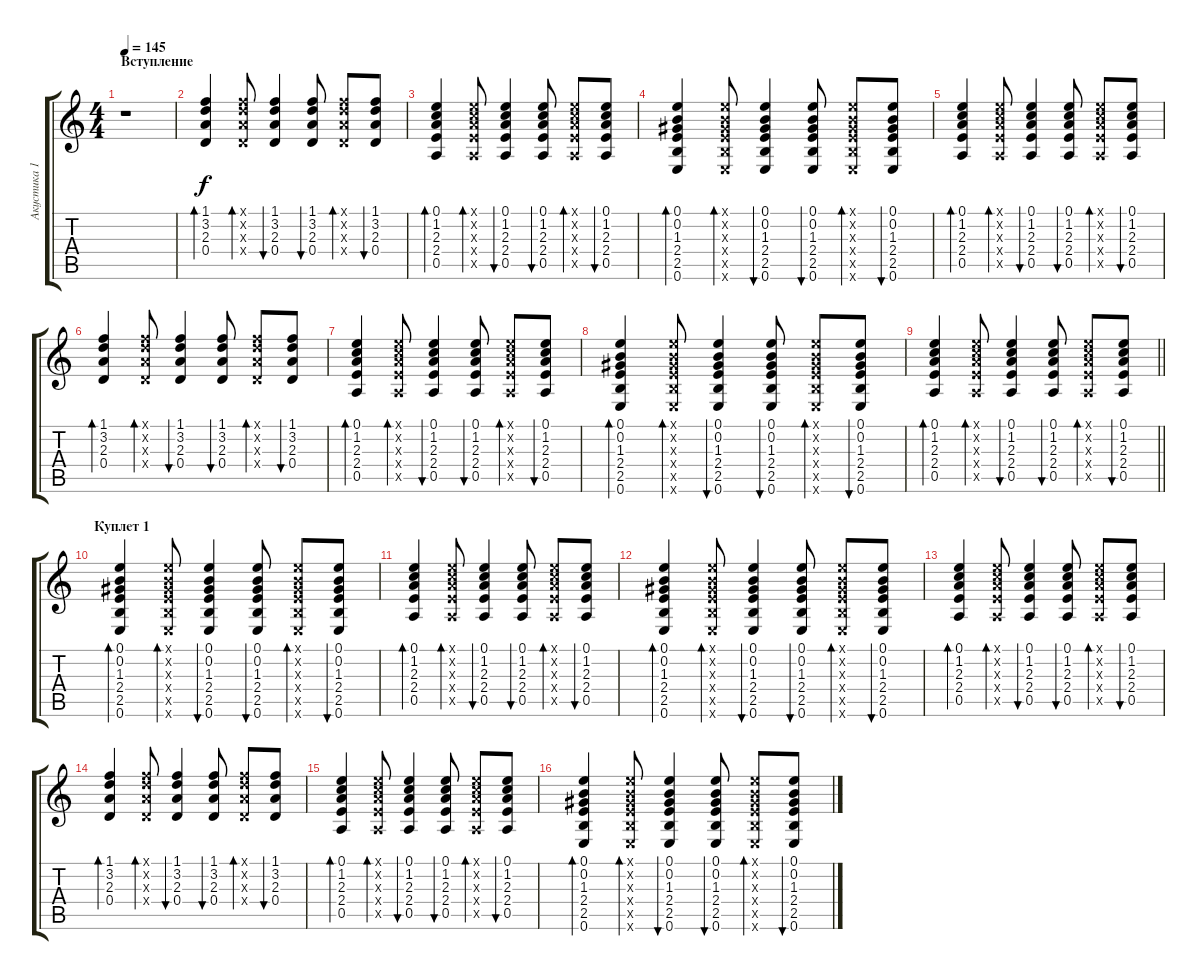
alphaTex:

\track ("Акустика 1" "Акустика 1") {instrument acousticguitarsteel}
\staff {score tabs}
\tuning (E4 B3 G3 D3 A2 E2) {hide}
\ts (4 4)
\section ("" "Вступление")
\tempo 145
\clef g2
\ks c
r.1{dy f instrument acousticguitarsteel} |
(1.1 3.2 2.3 0.4).4{bd 60} (1.1{x} 3.2{x} 2.3{x} 0.4{x}).8{bd 60} (1.1 3.2 2.3 0.4).4{bu 60} (1.1 3.2 2.3 0.4).8{bu 60} (1.1{x} 3.2{x} 2.3{x} 0.4{x}).8{bd 60} (1.1 3.2 2.3 0.4).8{bu 60} |
(0.1 1.2 2.3 2.4 0.5).4{bd 60} (0.1{x} 1.2{x} 2.3{x} 2.4{x} 0.5{x}).8{bd 60} (0.1 1.2 2.3 2.4 0.5).4{bu 60} (0.1 1.2 2.3 2.4 0.5).8{bu 60} (0.1{x} 1.2{x} 2.3{x} 2.4{x} 0.5{x}).8{bd 60} (0.1 1.2 2.3 2.4 0.5).8{bu 60} |
(0.1 0.2 1.3 2.4 2.5 0.6).4{bd 60} (0.1{x} 0.2{x} 1.3{x} 2.4{x} 2.5{x} 0.6{x}).8{bd 60} (0.1 0.2 1.3 2.4 2.5 0.6).4{bu 60} (0.1 0.2 1.3 2.4 2.5 0.6).8{bu 60} (0.1{x} 0.2{x} 1.3{x} 2.4{x} 2.5{x} 0.6{x}).8{bd 60} (0.1 0.2 1.3 2.4 2.5 0.6).8{bu 60} |
(0.1 1.2 2.3 2.4 0.5).4{bd 60} (0.1{x} 1.2{x} 2.3{x} 2.4{x} 0.5{x}).8{bd 60} (0.1 1.2 2.3 2.4 0.5).4{bu 60} (0.1 1.2 2.3 2.4 0.5).8{bu 60} (0.1{x} 1.2{x} 2.3{x} 2.4{x} 0.5{x}).8{bd 60} (0.1 1.2 2.3 2.4 0.5).8{bu 60} |
(1.1 3.2 2.3 0.4).4{bd 60} (1.1{x} 3.2{x} 2.3{x} 0.4{x}).8{bd 60} (1.1 3.2 2.3 0.4).4{bu 60} (1.1 3.2 2.3 0.4).8{bu 60} (1.1{x} 3.2{x} 2.3{x} 0.4{x}).8{bd 60} (1.1 3.2 2.3 0.4).8{bu 60} |
(0.1 1.2 2.3 2.4 0.5).4{bd 60} (0.1{x} 1.2{x} 2.3{x} 2.4{x} 0.5{x}).8{bd 60} (0.1 1.2 2.3 2.4 0.5).4{bu 60} (0.1 1.2 2.3 2.4 0.5).8{bu 60} (0.1{x} 1.2{x} 2.3{x} 2.4{x} 0.5{x}).8{bd 60} (0.1 1.2 2.3 2.4 0.5).8{bu 60} |
(0.1 0.2 1.3 2.4 2.5 0.6).4{bd 60} (0.1{x} 0.2{x} 1.3{x} 2.4{x} 2.5{x} 0.6{x}).8{bd 60} (0.1 0.2 1.3 2.4 2.5 0.6).4{bu 60} (0.1 0.2 1.3 2.4 2.5 0.6).8{bu 60} (0.1{x} 0.2{x} 1.3{x} 2.4{x} 2.5{x} 0.6{x}).8{bd 60} (0.1 0.2 1.3 2.4 2.5 0.6).8{bu 60} |
\barLineRight lightlight
(0.1 1.2 2.3 2.4 0.5).4{bd 60} (0.1{x} 1.2{x} 2.3{x} 2.4{x} 0.5{x}).8{bd 60} (0.1 1.2 2.3 2.4 0.5).4{bu 60} (0.1 1.2 2.3 2.4 0.5).8{bu 60} (0.1{x} 1.2{x} 2.3{x} 2.4{x} 0.5{x}).8{bd 60} (0.1 1.2 2.3 2.4 0.5).8{bu 60} |
\section ("" "Куплет 1")
(0.1 0.2 1.3 2.4 2.5 0.6).4{bd 60} (0.1{x} 0.2{x} 1.3{x} 2.4{x} 2.5{x} 0.6{x}).8{bd 60} (0.1 0.2 1.3 2.4 2.5 0.6).4{bu 60} (0.1 0.2 1.3 2.4 2.5 0.6).8{bu 60} (0.1{x} 0.2{x} 1.3{x} 2.4{x} 2.5{x} 0.6{x}).8{bd 60} (0.1 0.2 1.3 2.4 2.5 0.6).8{bu 60} |
(0.1 1.2 2.3 2.4 0.5).4{bd 60} (0.1{x} 1.2{x} 2.3{x} 2.4{x} 0.5{x}).8{bd 60} (0.1 1.2 2.3 2.4 0.5).4{bu 60} (0.1 1.2 2.3 2.4 0.5).8{bu 60} (0.1{x} 1.2{x} 2.3{x} 2.4{x} 0.5{x}).8{bd 60} (0.1 1.2 2.3 2.4 0.5).8{bu 60} |
(0.1 0.2 1.3 2.4 2.5 0.6).4{bd 60} (0.1{x} 0.2{x} 1.3{x} 2.4{x} 2.5{x} 0.6{x}).8{bd 60} (0.1 0.2 1.3 2.4 2.5 0.6).4{bu 60} (0.1 0.2 1.3 2.4 2.5 0.6).8{bu 60} (0.1{x} 0.2{x} 1.3{x} 2.4{x} 2.5{x} 0.6{x}).8{bd 60} (0.1 0.2 1.3 2.4 2.5 0.6).8{bu 60} |
(0.1 1.2 2.3 2.4 0.5).4{bd 60} (0.1{x} 1.2{x} 2.3{x} 2.4{x} 0.5{x}).8{bd 60} (0.1 1.2 2.3 2.4 0.5).4{bu 60} (0.1 1.2 2.3 2.4 0.5).8{bu 60} (0.1{x} 1.2{x} 2.3{x} 2.4{x} 0.5{x}).8{bd 60} (0.1 1.2 2.3 2.4 0.5).8{bu 60} |
(1.1 3.2 2.3 0.4).4{bd 60} (1.1{x} 3.2{x} 2.3{x} 0.4{x}).8{bd 60} (1.1 3.2 2.3 0.4).4{bu 60} (1.1 3.2 2.3 0.4).8{bu 60} (1.1{x} 3.2{x} 2.3{x} 0.4{x}).8{bd 60} (1.1 3.2 2.3 0.4).8{bu 60} |
(0.1 1.2 2.3 2.4 0.5).4{bd 60} (0.1{x} 1.2{x} 2.3{x} 2.4{x} 0.5{x}).8{bd 60} (0.1 1.2 2.3 2.4 0.5).4{bu 60} (0.1 1.2 2.3 2.4 0.5).8{bu 60} (0.1{x} 1.2{x} 2.3{x} 2.4{x} 0.5{x}).8{bd 60} (0.1 1.2 2.3 2.4 0.5).8{bu 60} |
(0.1 0.2 1.3 2.4 2.5 0.6).4{bd 60} (0.1{x} 0.2{x} 1.3{x} 2.4{x} 2.5{x} 0.6{x}).8{bd 60} (0.1 0.2 1.3 2.4 2.5 0.6).4{bu 60} (0.1 0.2 1.3 2.4 2.5 0.6).8{bu 60} (0.1{x} 0.2{x} 1.3{x} 2.4{x} 2.5{x} 0.6{x}).8{bd 60} (0.1 0.2 1.3 2.4 2.5 0.6).8{bu 60}
